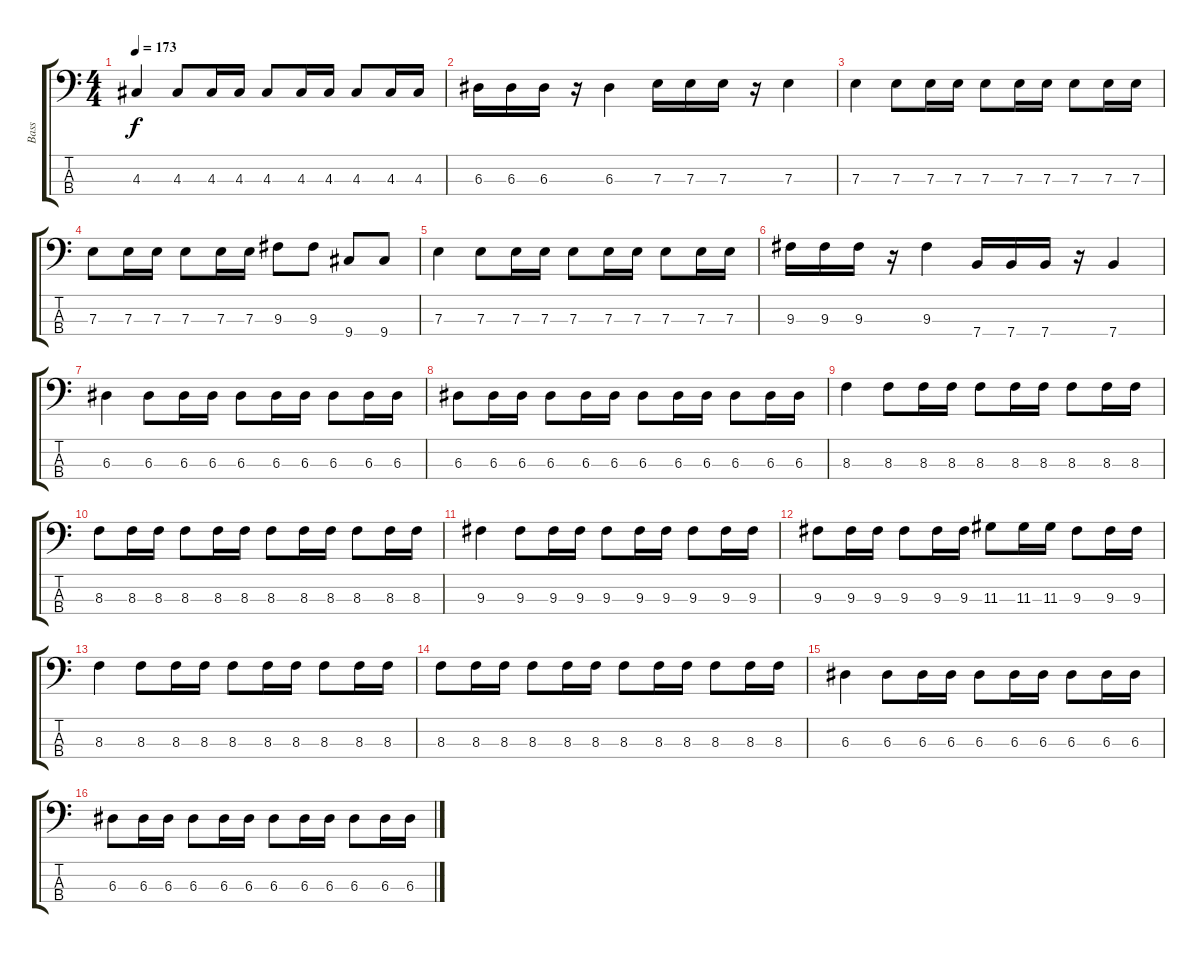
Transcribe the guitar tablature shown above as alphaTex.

\track ("Bass" "Bass") {instrument electricbassfinger}
\staff {score tabs}
\tuning (G2 D2 A1 E1) {hide}
\ts (4 4)
\tempo 173
\clef f4
\ks c
4.3.4{dy f} 4.3.8 4.3.16 4.3.16 4.3.8 4.3.16 4.3.16 4.3.8 4.3.16 4.3.16 |
6.3.16 6.3.16 6.3.16 r.16 6.3.4 7.3.16 7.3.16 7.3.16 r.16 7.3.4 |
7.3.4 7.3.8 7.3.16 7.3.16 7.3.8 7.3.16 7.3.16 7.3.8 7.3.16 7.3.16 |
7.3.8 7.3.16 7.3.16 7.3.8 7.3.16 7.3.16 9.3.8 9.3.8 9.4.8 9.4.8 |
7.3.4 7.3.8 7.3.16 7.3.16 7.3.8 7.3.16 7.3.16 7.3.8 7.3.16 7.3.16 |
9.3.16 9.3.16 9.3.16 r.16 9.3.4 7.4.16 7.4.16 7.4.16 r.16 7.4.4 |
6.3.4 6.3.8 6.3.16 6.3.16 6.3.8 6.3.16 6.3.16 6.3.8 6.3.16 6.3.16 |
6.3.8 6.3.16 6.3.16 6.3.8 6.3.16 6.3.16 6.3.8 6.3.16 6.3.16 6.3.8 6.3.16 6.3.16 |
8.3.4 8.3.8 8.3.16 8.3.16 8.3.8 8.3.16 8.3.16 8.3.8 8.3.16 8.3.16 |
8.3.8 8.3.16 8.3.16 8.3.8 8.3.16 8.3.16 8.3.8 8.3.16 8.3.16 8.3.8 8.3.16 8.3.16 |
9.3.4 9.3.8 9.3.16 9.3.16 9.3.8 9.3.16 9.3.16 9.3.8 9.3.16 9.3.16 |
9.3.8 9.3.16 9.3.16 9.3.8 9.3.16 9.3.16 11.3.8 11.3.16 11.3.16 9.3.8 9.3.16 9.3.16 |
8.3.4 8.3.8 8.3.16 8.3.16 8.3.8 8.3.16 8.3.16 8.3.8 8.3.16 8.3.16 |
8.3.8 8.3.16 8.3.16 8.3.8 8.3.16 8.3.16 8.3.8 8.3.16 8.3.16 8.3.8 8.3.16 8.3.16 |
6.3.4 6.3.8 6.3.16 6.3.16 6.3.8 6.3.16 6.3.16 6.3.8 6.3.16 6.3.16 |
6.3.8 6.3.16 6.3.16 6.3.8 6.3.16 6.3.16 6.3.8 6.3.16 6.3.16 6.3.8 6.3.16 6.3.16
